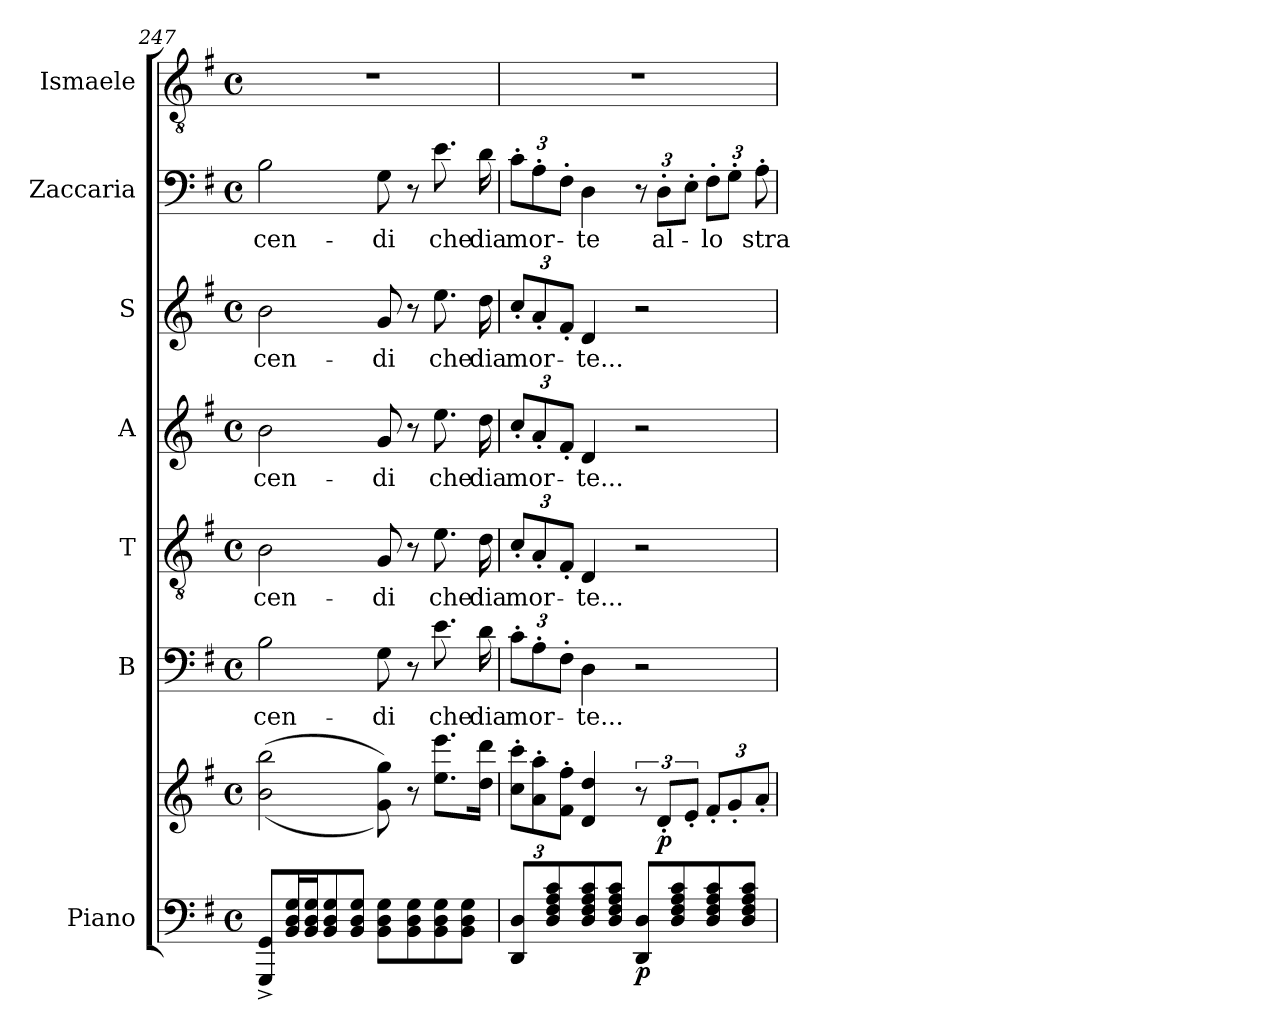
**kern	**kern	**dynam	**kern	**text	**kern	**text	**kern	**text	**kern	**text	**kern	**text	**kern
*part7	*part7	*part7	*part6	*part6	*part5	*part5	*part4	*part4	*part3	*part3	*part2	*part2	*part1
*staff8	*staff7	*staff7/8	*staff6	*staff6	*staff5	*staff5	*staff4	*staff4	*staff3	*staff3	*staff2	*staff2	*staff1
*I"Piano	*	*	*I"B	*	*I"T	*	*I"A	*	*I"S	*	*I"Zaccaria	*	*I"Ismaele
*I'Pno	*	*	*I'B	*	*I'T	*	*I'A	*	*I'S	*	*	*	*
!!LO:PB:g=z
*clefF4	*clefG2	*	*clefF4	*	*clefGv2	*	*clefG2	*	*clefG2	*	*clefF4	*	*clefGv2
*k[f#]	*k[f#]	*	*k[f#]	*	*k[f#]	*	*k[f#]	*	*k[f#]	*	*k[f#]	*	*k[f#]
*M4/4	*M4/4	*	*M4/4	*	*M4/4	*	*M4/4	*	*M4/4	*	*M4/4	*	*M4/4
*met(c)	*met(c)	*	*met(c)	*	*met(c)	*	*met(c)	*	*met(c)	*	*met(c)	*	*met(c)
=247	=247	=247	=247	=247	=247	=247	=247	=247	=247	=247	=247	=247	=247
!	!	!	!	!LO:LY:b	!	!LO:LY:b	!	!LO:LY:b	!	!LO:LY:b	!	!LO:LY:b	!
8GGG/^ 8GG/^L	((2b\ 2bb\	.	2B\	-cen-	2B\	-cen-	2b\	-cen-	2b\	-cen-	2B\	-cen-	1r
16BB/ 16D/ 16G/L	.	.	.	.	.	.	.	.	.	.	.	.	.
16BB/ 16D/ 16G/J	.	.	.	.	.	.	.	.	.	.	.	.	.
8BB/ 8D/ 8G/	.	.	.	.	.	.	.	.	.	.	.	.	.
8BB/ 8D/ 8G/J	.	.	.	.	.	.	.	.	.	.	.	.	.
!	!	!	!	!LO:LY:b	!	!LO:LY:b	!	!LO:LY:b	!	!LO:LY:b	!	!LO:LY:b	!
8BB\ 8D\ 8G\L	8g\ 8gg\))	.	8G\	-di	8G/	-di	8g/	-di	8g/	-di	8G\	-di	.
8BB\ 8D\ 8G\	8r	.	8r	.	8r	.	8r	.	8r	.	8r	.	.
!	!	!	!	!LO:LY:b	!	!LO:LY:b	!	!LO:LY:b	!	!LO:LY:b	!	!LO:LY:b	!
8BB\ 8D\ 8G\	8.ee\ 8.eee\L	.	8.e\	che	8.e\	che	8.ee\	che	8.ee\	che	8.e\	che	.
8BB\ 8D\ 8G\J	.	.	.	.	.	.	.	.	.	.	.	.	.
!	!	!	!	!LO:LY:b	!	!LO:LY:b	!	!LO:LY:b	!	!LO:LY:b	!	!LO:LY:b	!
.	16dd\ 16ddd\Jk	.	16d\	dia	16d\	dia	16dd\	dia	16dd\	dia	16d\	dia	.
=248	=248	=248	=248	=248	=248	=248	=248	=248	=248	=248	=248	=248	=248
*	*Xbrackettup	*	*Xbrackettup	*	*	*	*	*	*	*	*	*	*
!	!	!	!	!LO:LY:b	!	!	!	!	!	!	!	!	!
*	*	*	*	*	*Xbrackettup	*	*	*	*	*	*	*	*
!	!	!	!	!	!	!LO:LY:b	!	!	!	!	!	!	!
*	*	*	*	*	*	*	*Xbrackettup	*	*	*	*	*	*
!	!	!	!	!	!	!	!	!LO:LY:b	!	!	!	!	!
*	*	*	*	*	*	*	*	*	*Xbrackettup	*	*	*	*
!	!	!	!	!	!	!	!	!	!	!LO:LY:b	!	!	!
*	*	*	*	*	*	*	*	*	*	*	*Xbrackettup	*	*
!	!	!	!	!	!	!	!	!	!	!	!	!LO:LY:b	!
8DD/ 8D/L	12cc\' 12ccc\'L	.	12c'\L	mor-	12c'/L	mor-	12cc'/L	mor-	12cc'/L	mor-	12c'\L	mor-	1r
.	12a\' 12aa\'	.	12A'\	.	12A'/	.	12a'/	.	12a'/	.	12A'\	.	.
8D/ 8F#/ 8A/ 8c/	.	.	.	.	.	.	.	.	.	.	.	.	.
.	12f#\' 12ff#\'J	.	12F#'\J	.	12F#'/J	.	12f#'/J	.	12f#'/J	.	12F#'\J	.	.
!	!	!	!	!LO:LY:b	!	!LO:LY:b	!	!LO:LY:b	!	!LO:LY:b	!	!LO:LY:b	!
8D/ 8F#/ 8A/ 8c/	4d/ 4dd/	.	4D\	-te...	4D/	-te...	4d/	-te...	4d/	-te...	4D\	-te	.
8D/ 8F#/ 8A/ 8c/J	.	.	.	.	.	.	.	.	.	.	.	.	.
*	*brackettup	*	*	*	*	*	*	*	*	*	*	*	*
!	!	!LO:DY:b=2	!	!	!	!	!	!	!	!	!	!	!
8DD/ 8D/L	12r	p	2r	.	2r	.	2r	.	2r	.	12r	.	.
!	!	!LO:DY:b	!	!	!	!	!	!	!	!	!	!LO:LY:b	!
.	12d'/L	p	.	.	.	.	.	.	.	.	12D'\L	al-	.
8D/ 8F#/ 8A/ 8c/	.	.	.	.	.	.	.	.	.	.	.	.	.
.	12e'/J	.	.	.	.	.	.	.	.	.	12E'\J	.	.
*	*Xbrackettup	*	*	*	*	*	*	*	*	*	*	*	*
!	!	!	!	!	!	!	!	!	!	!	!	!LO:LY:b	!
8D/ 8F#/ 8A/ 8c/	12f#'/L	.	.	.	.	.	.	.	.	.	12F#'\L	-lo	.
.	12g'/	.	.	.	.	.	.	.	.	.	12G'\J	.	.
8D/ 8F#/ 8A/ 8c/J	.	.	.	.	.	.	.	.	.	.	.	.	.
!	!	!	!	!	!	!	!	!	!	!	!	!LO:LY:b	!
.	12a'/J	.	.	.	.	.	.	.	.	.	12A'\	stra-	.
=	=	=	=	=	=	=	=	=	=	=	=	=	=
*-	*-	*-	*-	*-	*-	*-	*-	*-	*-	*-	*-	*-	*-
